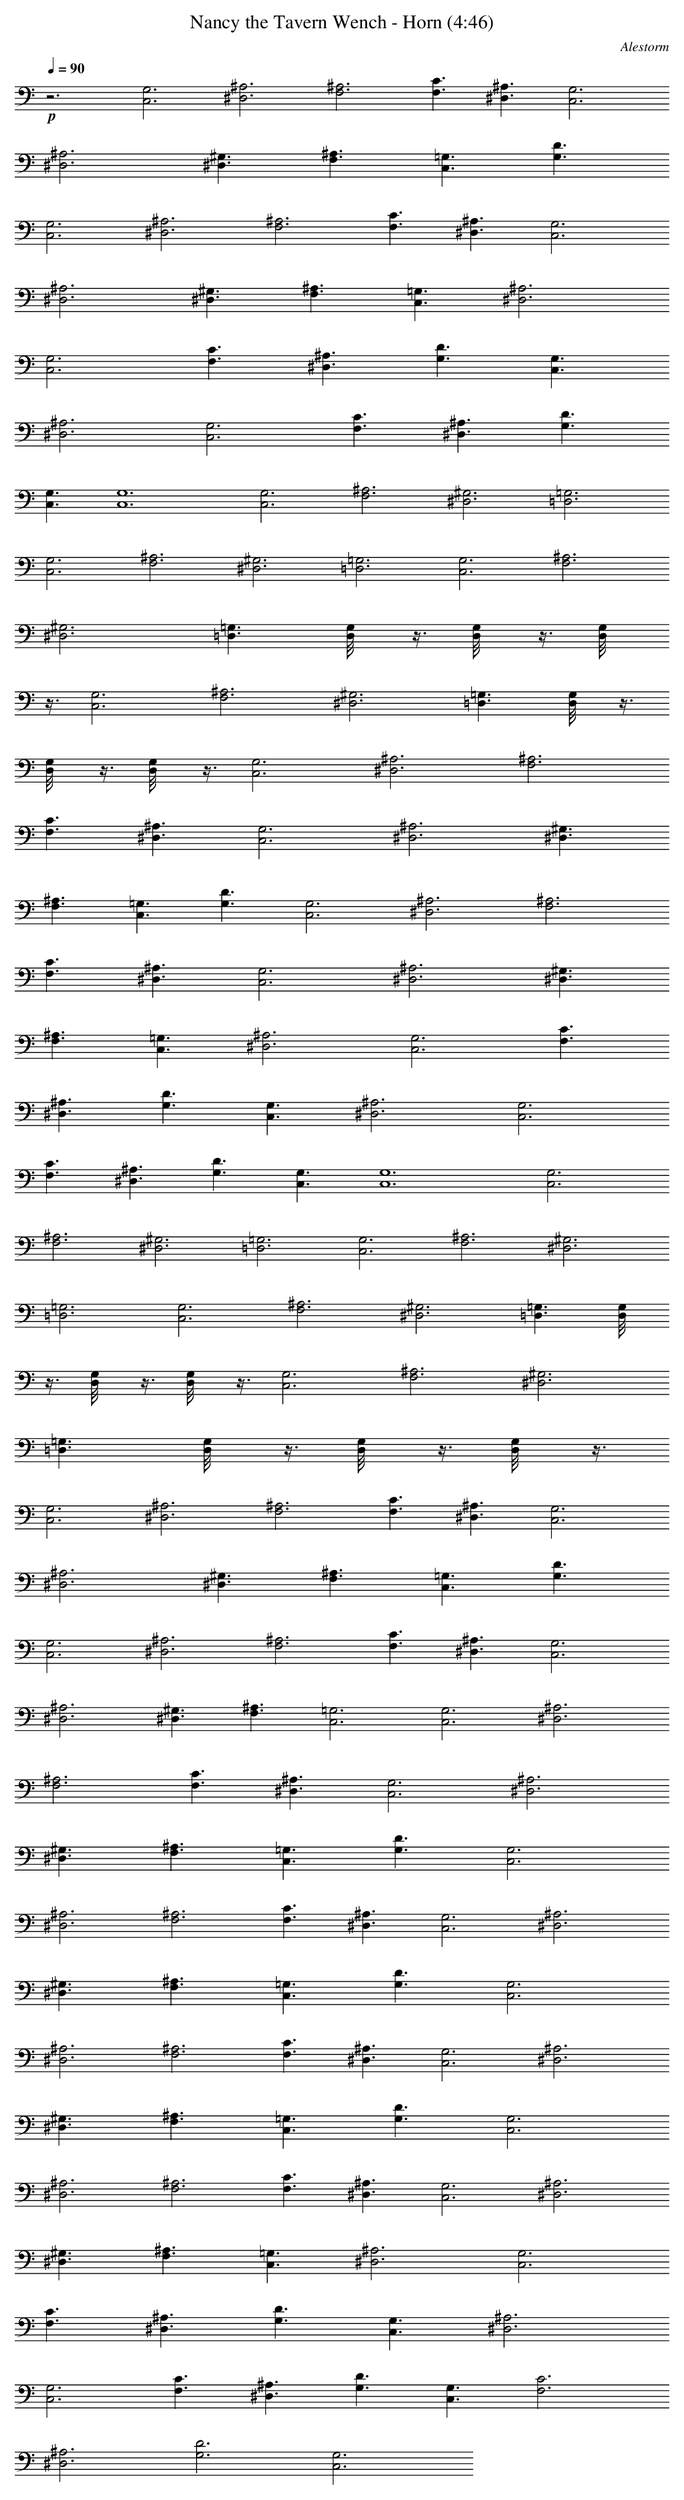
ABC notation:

X:1
T:Nancy the Tavern Wench - Horn (4:46)
C:Alestorm
L:1/4
Q:90
K:C
+p+
z3 [G,3C,3] [^A,3^D,3] [^A,3F,3] [C3/2F,3/2] [^A,3/2^D,3/2] [G,3C,3]
[^A,3^D,3] [^G,3/2^D,3/2] [^A,3/2F,3/2] [=G,3/2C,3/2] [D3/2G,3/2]
[G,3C,3] [^A,3^D,3] [^A,3F,3] [C3/2F,3/2] [^A,3/2^D,3/2] [G,3C,3]
[^A,3^D,3] [^G,3/2^D,3/2] [^A,3/2F,3/2] [=G,3/2C,3/2] [^A,3^D,3]
[G,3C,3] [C3/2F,3/2] [^A,3/2^D,3/2] [D3/2G,3/2] [G,3/2C,3/2]
[^A,3^D,3] [G,3C,3] [C3/2F,3/2] [^A,3/2^D,3/2] [D3/2G,3/2]
[G,3/2C,3/2] [G,6C,6] [G,3C,3] [^A,3F,3] [^G,3^D,3] [=G,3=D,3]
[G,3C,3] [^A,3F,3] [^G,3^D,3] [=G,3=D,3] [G,3C,3] [^A,3F,3]
[^G,3^D,3] [=G,3/2=D,3/2] [G,/2D,/8] z3/8 [G,/2D,/8] z3/8 [G,/2D,/8]
z3/8 [G,3C,3] [^A,3F,3] [^G,3^D,3] [=G,3/2=D,3/2] [G,/2D,/8] z3/8
[G,/2D,/8] z3/8 [G,/2D,/8] z3/8 [G,3C,3] [^A,3^D,3] [^A,3F,3]
[C3/2F,3/2] [^A,3/2^D,3/2] [G,3C,3] [^A,3^D,3] [^G,3/2^D,3/2]
[^A,3/2F,3/2] [=G,3/2C,3/2] [D3/2G,3/2] [G,3C,3] [^A,3^D,3] [^A,3F,3]
[C3/2F,3/2] [^A,3/2^D,3/2] [G,3C,3] [^A,3^D,3] [^G,3/2^D,3/2]
[^A,3/2F,3/2] [=G,3/2C,3/2] [^A,3^D,3] [G,3C,3] [C3/2F,3/2]
[^A,3/2^D,3/2] [D3/2G,3/2] [G,3/2C,3/2] [^A,3^D,3] [G,3C,3]
[C3/2F,3/2] [^A,3/2^D,3/2] [D3/2G,3/2] [G,3/2C,3/2] [G,6C,6] [G,3C,3]
[^A,3F,3] [^G,3^D,3] [=G,3=D,3] [G,3C,3] [^A,3F,3] [^G,3^D,3]
[=G,3=D,3] [G,3C,3] [^A,3F,3] [^G,3^D,3] [=G,3/2=D,3/2] [G,/2D,/8]
z3/8 [G,/2D,/8] z3/8 [G,/2D,/8] z3/8 [G,3C,3] [^A,3F,3] [^G,3^D,3]
[=G,3/2=D,3/2] [G,/2D,/8] z3/8 [G,/2D,/8] z3/8 [G,/2D,/8] z3/8
[G,3C,3] [^A,3^D,3] [^A,3F,3] [C3/2F,3/2] [^A,3/2^D,3/2] [G,3C,3]
[^A,3^D,3] [^G,3/2^D,3/2] [^A,3/2F,3/2] [=G,3/2C,3/2] [D3/2G,3/2]
[G,3C,3] [^A,3^D,3] [^A,3F,3] [C3/2F,3/2] [^A,3/2^D,3/2] [G,3C,3]
[^A,3^D,3] [^G,3/2^D,3/2] [^A,3/2F,3/2] [=G,3C,3] [G,3C,3] [^A,3^D,3]
[^A,3F,3] [C3/2F,3/2] [^A,3/2^D,3/2] [G,3C,3] [^A,3^D,3]
[^G,3/2^D,3/2] [^A,3/2F,3/2] [=G,3/2C,3/2] [D3/2G,3/2] [G,3C,3]
[^A,3^D,3] [^A,3F,3] [C3/2F,3/2] [^A,3/2^D,3/2] [G,3C,3] [^A,3^D,3]
[^G,3/2^D,3/2] [^A,3/2F,3/2] [=G,3/2C,3/2] [D3/2G,3/2] [G,3C,3]
[^A,3^D,3] [^A,3F,3] [C3/2F,3/2] [^A,3/2^D,3/2] [G,3C,3] [^A,3^D,3]
[^G,3/2^D,3/2] [^A,3/2F,3/2] [=G,3/2C,3/2] [D3/2G,3/2] [G,3C,3]
[^A,3^D,3] [^A,3F,3] [C3/2F,3/2] [^A,3/2^D,3/2] [G,3C,3] [^A,3^D,3]
[^G,3/2^D,3/2] [^A,3/2F,3/2] [=G,3/2C,3/2] [^A,3^D,3] [G,3C,3]
[C3/2F,3/2] [^A,3/2^D,3/2] [D3/2G,3/2] [G,3/2C,3/2] [^A,3^D,3]
[G,3C,3] [C3/2F,3/2] [^A,3/2^D,3/2] [D3/2G,3/2] [G,3/2C,3/2] [C3F,3]
[^A,3^D,3] [D3G,3] [G,3C,3]
